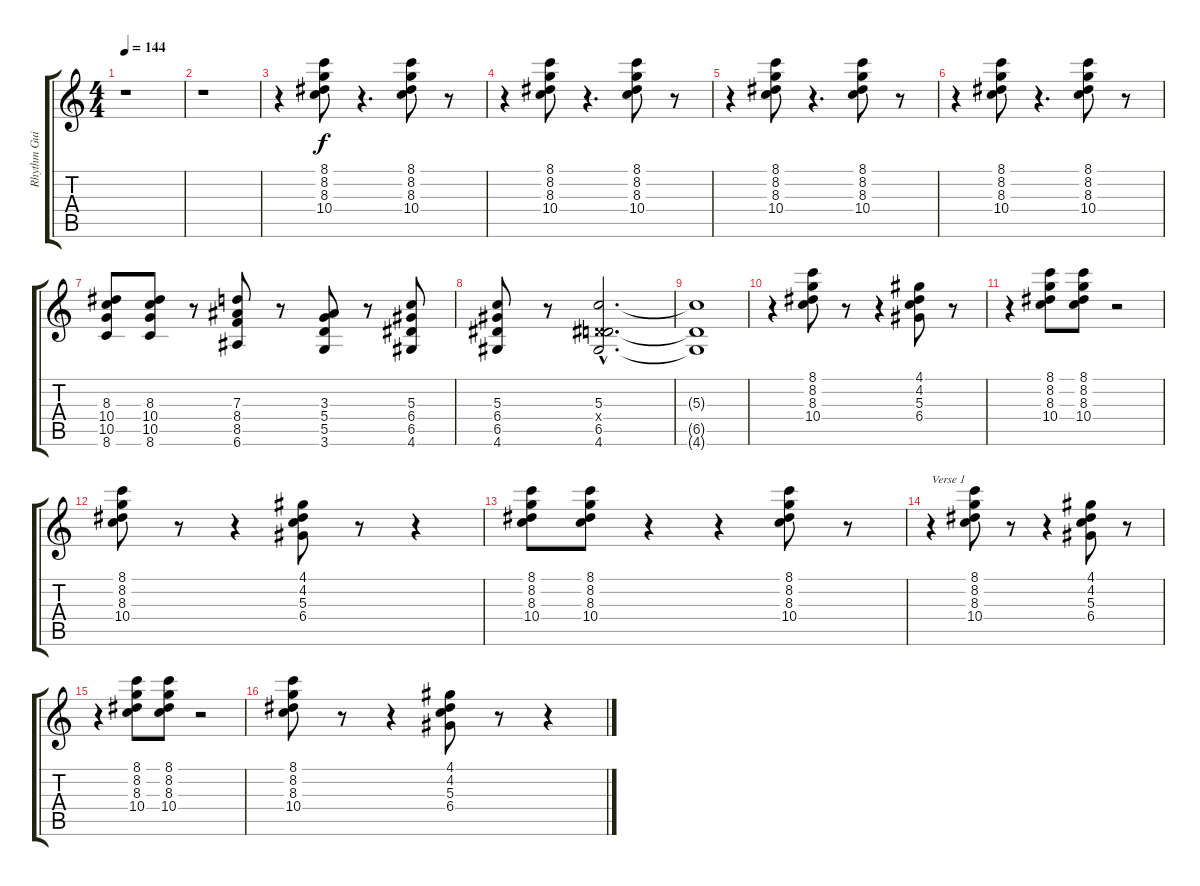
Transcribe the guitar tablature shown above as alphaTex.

\track ("Rhythm Guitar 2" "Rhythm Gui") {instrument overdrivenguitar}
\staff {score tabs}
\tuning (E4 B3 G3 D3 A2 E2) {hide}
\ts (4 4)
\tempo 144
\clef g2
\ks c
r.1{dy f instrument overdrivenguitar} |
r.1 |
r.4{volume 6 instrument distortionguitar} (8.1 8.2 8.3 10.4).8 r.4{d} (8.1 8.2 8.3 10.4).8 r.8 |
r.4 (8.1 8.2 8.3 10.4).8 r.4{d} (8.1 8.2 8.3 10.4).8 r.8 |
r.4{volume 10} (8.1 8.2 8.3 10.4).8 r.4{d} (8.1 8.2 8.3 10.4).8 r.8 |
r.4{volume 12} (8.1 8.2 8.3 10.4).8 r.4{d} (8.1 8.2 8.3 10.4).8 r.8 |
(8.3 10.4 10.5 8.6).8{volume 9} (8.3 10.4 10.5 8.6).8 r.8 (7.3 8.4 8.5 6.6).8 r.8 (3.3 5.4 5.5 3.6).8 r.8 (5.3 6.4 6.5 4.6).8 |
(5.3 6.4 6.5 4.6).8 r.8 (5.3{hac} 0.4{hac x} 6.5{hac} 4.6{hac}).2{d} |
(5.3{t} 6.5{t} 4.6{t}).1 |
r.4 (8.1 8.2 8.3 10.4).8 r.8 r.4 (4.1 4.2 5.3 6.4).8 r.8 |
r.4 (8.1 8.2 8.3 10.4).8 (8.1 8.2 8.3 10.4).8 r.2 |
(8.1 8.2 8.3 10.4).8 r.8 r.4 (4.1 4.2 5.3 6.4).8 r.8 r.4 |
(8.1 8.2 8.3 10.4).8 (8.1 8.2 8.3 10.4).8 r.4 r.4 (8.1 8.2 8.3 10.4).8 r.8 |
r.4{txt "Verse 1"} (8.1 8.2 8.3 10.4).8 r.8 r.4 (4.1 4.2 5.3 6.4).8 r.8 |
r.4 (8.1 8.2 8.3 10.4).8 (8.1 8.2 8.3 10.4).8 r.2 |
(8.1 8.2 8.3 10.4).8 r.8 r.4 (4.1 4.2 5.3 6.4).8 r.8 r.4
